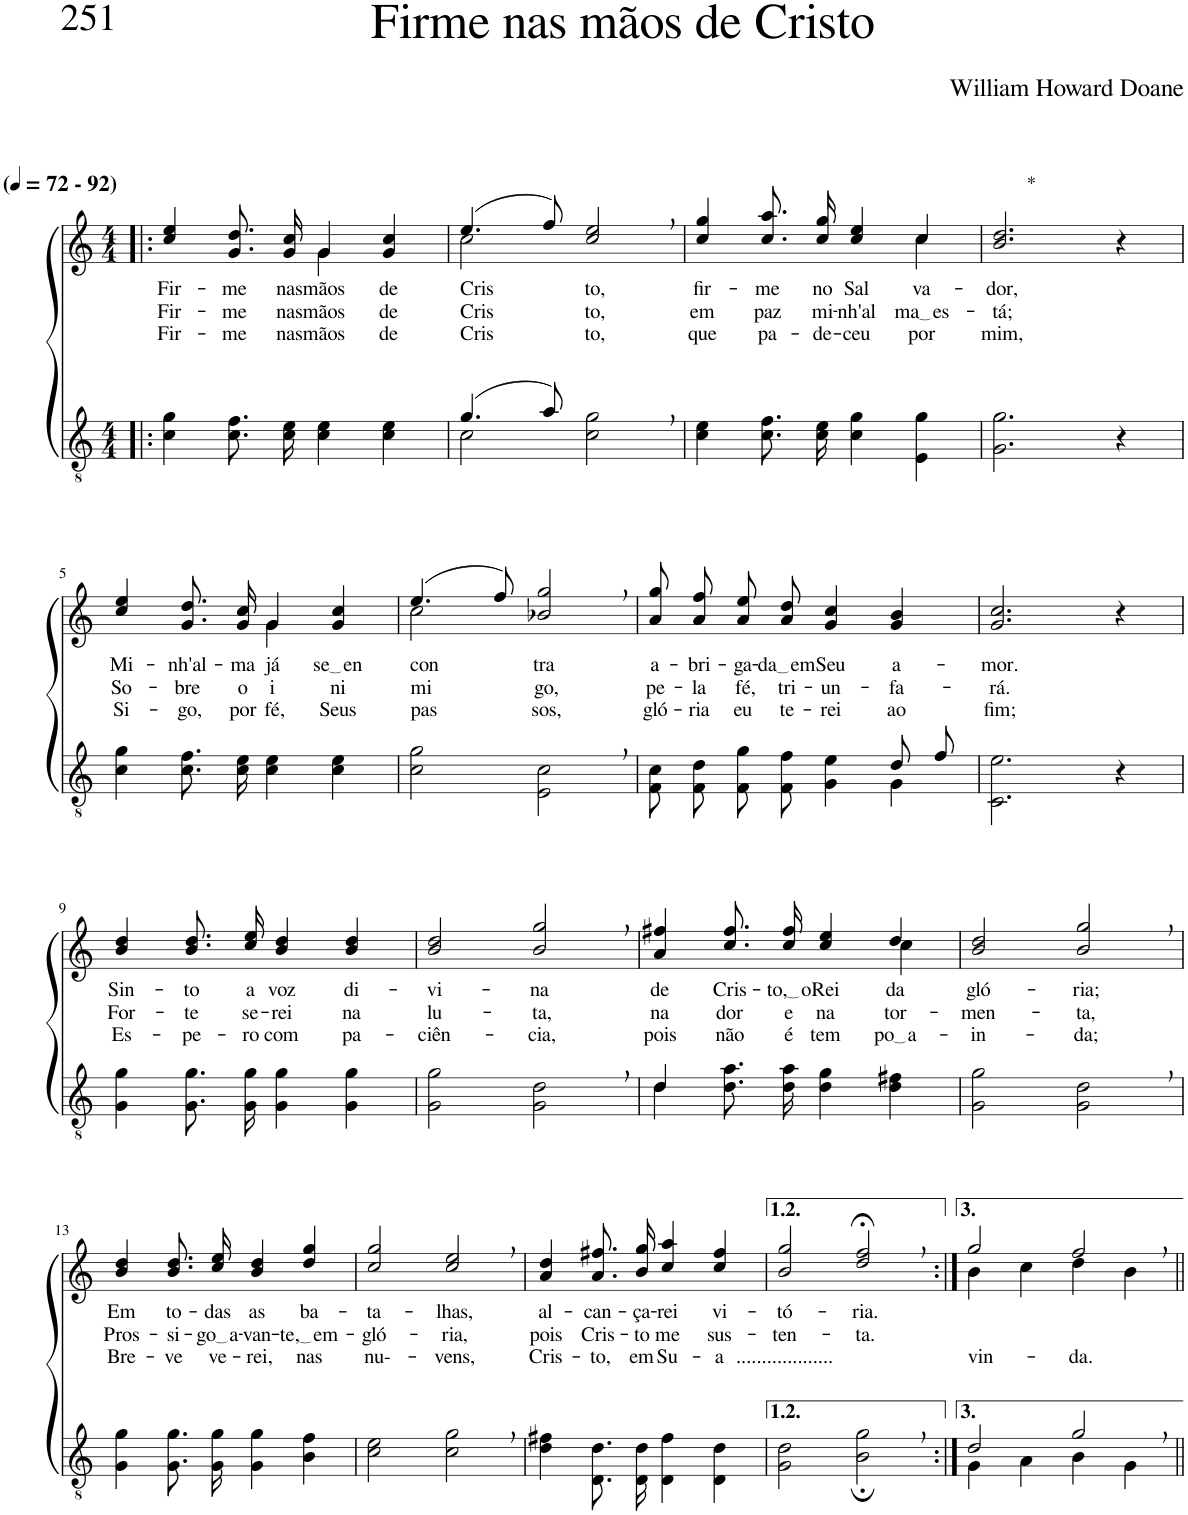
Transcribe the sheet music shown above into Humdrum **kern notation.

**kern	**kern	**text	**text	**text
*part2	*part1	*part1	*part1	*part1
*staff2	*staff1	*staff1	*staff1	*staff1
*I"Parte III e IV	*I"Parte I e II	*	*	*
*clefGv2	*clefG2	*	*	*
*Trd3c5	*Trd3c5	*	*	*
*k[]	*k[]	*	*	*
*M4/4	*M4/4	*	*	*
*MM72	*MM72	*	*	*
=1!|:	=1!|:	=1!|:	=1!|:	=1!|:
!	!LO:TX:a:B:t=(	!	!	!
!	!LO:TX:a:B:t=- 92)	!	!	!
!	!	!LO:LY:b	!LO:LY:b	!LO:LY:b
*	*^	*	*	*
4c\ 4g\	4cc/ 4ee/	2ryy	Fir-	Fir-	Fir-
!	!	!	!LO:LY:b	!LO:LY:b	!LO:LY:b
8.c\ 8.f\L	8.g/ 8.dd/L	.	-me	-me	-me
!	!	!	!LO:LY:b	!LO:LY:b	!LO:LY:b
16c\ 16e\Jk	16g/ 16cc/Jk	.	nas	nas	nas
!	!	!	!LO:LY:b	!LO:LY:b	!LO:LY:b
4c\ 4e\	4g/	4g\	mãos	mãos	mãos
!	!	!	!LO:LY:b	!LO:LY:b	!LO:LY:b
4c\ 4e\	4g/ 4cc/	4ryy	de	de	de
=2	=2	=2	=2	=2	=2
*^	*	*	*	*	*
!	!	!	!	!LO:LY:b	!LO:LY:b	!LO:LY:b
(4.g/	2c\	(4.ee/	2cc\	Cris-	Cris-	Cris-
8a/)	.	8ff/)	.	.	.	.
!	!	!	!	!LO:LY:b	!LO:LY:b	!LO:LY:b
2ryy	2c\ 2g\	2cc/, 2ee/,	2ryy	-to,	-to,	-to,
=3	=3	=3	=3	=3	=3	=3
!	!	!	!	!LO:LY:b	!LO:LY:b	!LO:LY:b
*v	*v	*	*	*	*	*
4c\ 4e\	4cc/ 4gg/	2.ryy	fir-	em	que
!	!	!	!LO:LY:b	!LO:LY:b	!LO:LY:b
8.c\ 8.f\L	8.cc\ 8.aa\L	.	-me	paz	pa-
!	!	!	!LO:LY:b	!LO:LY:b	!LO:LY:b
16c\ 16e\Jk	16cc\ 16gg\Jk	.	no	mi-	-de-
!	!	!	!LO:LY:b	!LO:LY:b	!LO:LY:b
4c\ 4g\	4cc/ 4ee/	.	Sal-	-nh'al	-ceu
!	!	!	!LO:LY:b	!LO:LY:b	!LO:LY:b
4E\ 4g\	4cc/	4cc\	-va-	ma es	por
=4	=4	=4	=4	=4	=4
!	!LO:TX:a:t=*	!	!	!	!
!	!	!	!LO:LY:b	!LO:LY:b	!LO:LY:b
*	*v	*v	*	*	*
2.G\ 2.g\	2.b/ 2.dd/	-dor,	tá;	mim,
4r	4r	.	.	.
!!LO:LB:g=z
=5	=5	=5	=5	=5
!	!	!LO:LY:b	!LO:LY:b	!LO:LY:b
*	*^	*	*	*
4c\ 4g\	4cc/ 4ee/	2ryy	Mi-	So-	Si-
!	!	!	!LO:LY:b	!LO:LY:b	!LO:LY:b
8.c\ 8.f\L	8.g/ 8.dd/L	.	-nh'al-	-bre	-go,
!	!	!	!LO:LY:b	!LO:LY:b	!LO:LY:b
16c\ 16e\Jk	16g/ 16cc/Jk	.	-ma	o	por
!	!	!	!LO:LY:b	!LO:LY:b	!LO:LY:b
4c\ 4e\	4g/	4g\	já	-i-	fé,
!	!	!	!LO:LY:b	!LO:LY:b	!LO:LY:b
4c\ 4e\	4g/ 4cc/	4ryy	se en	-ni-	Seus
=6	=6	=6	=6	=6	=6
!	!	!	!LO:LY:b	!LO:LY:b	!LO:LY:b
2c\ 2g\	(4.ee/	2cc\	con-	-mi-	pas-
.	8ff/)	.	.	.	.
!	!	!	!LO:LY:b	!LO:LY:b	!LO:LY:b
2E\, 2c\,	2b-X/, 2gg/,	2ryy	-tra	-go,	-sos,
=7	=7	=7	=7	=7	=7
*^	*	*	*	*	*
!	!	!	!	!LO:LY:b	!LO:LY:b	!LO:LY:b
*	*	*v	*v	*	*	*
2ryy	8F/ 8c/L	8a\ 8gg\L	a-	pe-	gló-
!	!	!	!LO:LY:b	!LO:LY:b	!LO:LY:b
.	8F/ 8d/J	8a\ 8ff\J	-bri-	-la	-ria
!	!	!	!LO:LY:b	!LO:LY:b	!LO:LY:b
.	8F\ 8g\L	8a\ 8ee\L	-ga-	fé,	eu
!	!	!	!LO:LY:b	!LO:LY:b	!LO:LY:b
.	8F\ 8f\J	8a\ 8dd\J	da em	tri-	te-
!	!	!	!LO:LY:b	!LO:LY:b	!LO:LY:b
4ryy	4G\ 4e\	4g/ 4cc/	Seu	-un-	-rei
!	!	!	!LO:LY:b	!LO:LY:b	!LO:LY:b
8d/L	4G\	4g/ 4b/	a-	-fa-	ao
8f/J	.	.	.	.	.
*v	*v	*	*	*	*
=8	=8	=8	=8	=8
!	!	!LO:LY:b	!LO:LY:b	!LO:LY:b
2.C\ 2.e\	2.g/ 2.cc/	-mor.	-rá.	fim;
4r	4r	.	.	.
!!LO:LB:g=z
=9	=9	=9	=9	=9
!	!	!LO:LY:b	!LO:LY:b	!LO:LY:b
4G\ 4g\	4b/ 4dd/	Sin-	For-	Es-
!	!	!LO:LY:b	!LO:LY:b	!LO:LY:b
8.G\ 8.g\L	8.b\ 8.dd\L	-to	-te	-pe-
!	!	!LO:LY:b	!LO:LY:b	!LO:LY:b
16G\ 16g\Jk	16cc\ 16ee\Jk	a	se-	-ro
!	!	!LO:LY:b	!LO:LY:b	!LO:LY:b
4G\ 4g\	4b/ 4dd/	voz	-rei	com
!	!	!LO:LY:b	!LO:LY:b	!LO:LY:b
4G\ 4g\	4b/ 4dd/	di-	na	pa-
=10	=10	=10	=10	=10
!	!	!LO:LY:b	!LO:LY:b	!LO:LY:b
2G\ 2g\	2b/ 2dd/	-vi-	lu-	-ciên-
!	!	!LO:LY:b	!LO:LY:b	!LO:LY:b
2G\, 2d\,	2b/, 2gg/,	-na	-ta,	-cia,
=11	=11	=11	=11	=11
*^	*	*	*	*
!	!	!	!LO:LY:b	!LO:LY:b	!LO:LY:b
*	*	*^	*	*	*
4d\	4d/	4a/ 4ff#X/	2.ryy	de	na	pois
!	!	!	!	!LO:LY:b	!LO:LY:b	!LO:LY:b
8.d\ 8.a\L	2.ryy	8.cc\ 8.ff#\L	.	Cris-	dor	não
!	!	!	!	!LO:LY:b	!LO:LY:b	!LO:LY:b
16d\ 16a\Jk	.	16cc\ 16ff#\Jk	.	to, o	e	é
!	!	!	!	!LO:LY:b	!LO:LY:b	!LO:LY:b
4d\ 4g\	.	4cc/ 4ee/	.	Rei	na	tem-
!	!	!	!	!LO:LY:b	!LO:LY:b	!LO:LY:b
4d\ 4f#X\	.	4dd/	4cc\	da	tor-	po a
*v	*v	*	*	*	*	*
=12	=12	=12	=12	=12	=12
!	!	!	!LO:LY:b	!LO:LY:b	!LO:LY:b
*	*v	*v	*	*	*
2G\ 2g\	2b/ 2dd/	gló-	-men-	-in-
!	!	!LO:LY:b	!LO:LY:b	!LO:LY:b
2G\, 2d\,	2b/, 2gg/,	-ria;	-ta,	-da;
!!LO:LB:g=z
=13	=13	=13	=13	=13
!	!	!LO:LY:b	!LO:LY:b	!LO:LY:b
4G\ 4g\	4b/ 4dd/	Em	Pros-	Bre-
!	!	!LO:LY:b	!LO:LY:b	!LO:LY:b
8.G\ 8.g\L	8.b\ 8.dd\L	to-	-si-	-ve
!	!	!LO:LY:b	!LO:LY:b	!LO:LY:b
16G\ 16g\Jk	16cc\ 16ee\Jk	-das	go a	ve-
!	!	!LO:LY:b	!LO:LY:b	!LO:LY:b
4G\ 4g\	4b/ 4dd/	as	-van-	-rei,
!	!	!LO:LY:b	!LO:LY:b	!LO:LY:b
4B\ 4f\	4dd/ 4gg/	ba-	te, em	nas
=14	=14	=14	=14	=14
!	!	!LO:LY:b	!LO:LY:b	!LO:LY:b
2c\ 2e\	2cc/ 2gg/	-ta-	-gló-	nu--
!	!	!LO:LY:b	!LO:LY:b	!LO:LY:b
2c\, 2g\,	2cc/, 2ee/,	-lhas,	-ria,	-vens,
=15	=15	=15	=15	=15
!	!	!LO:LY:b	!LO:LY:b	!LO:LY:b
4d\ 4f#X\	4a/ 4dd/	al-	pois	Cris-
!	!	!LO:LY:b	!LO:LY:b	!LO:LY:b
8.D/ 8.d/L	8.a\ 8.ff#X\L	-can-	Cris-	-to,
!	!	!LO:LY:b	!LO:LY:b	!LO:LY:b
16D/ 16d/Jk	16b\ 16gg\Jk	-ça-	-to	em
!	!	!LO:LY:b	!LO:LY:b	!LO:LY:b
4D\ 4f#\	4cc/ 4aa/	-rei	me	Su-
!	!	!LO:LY:b	!LO:LY:b	!LO:LY:b
4D\ 4d\	4cc/ 4ff#/	vi-	sus-	-a
=16	=16	=16	=16	=16
!	!	!LO:LY:b	!LO:LY:b	!LO:LY:b
2G\ 2d\	2b/ 2gg/	-tó-	-ten-	...................
!	!	!LO:LY:b	!LO:LY:b	!
2B\;, 2g\;,	2dd/;<, 2ff/;<,	-ria.	-ta.	.
=17:|!	=17:|!	=17:|!	=17:|!	=17:|!
*^	*^	*	*	*
!	!	!	!	!	!	!LO:LY:b
2d/	4G\	2gg/	4b\	.	.	vin-
.	4A\	.	4cc\	.	.	.
!	!	!	!	!	!	!LO:LY:b
2g,/	4B\	2ff,/	4dd\	.	.	-da.
.	4G\	.	4b\	.	.	.
*v	*v	*	*	*	*	*
*	*v	*v	*	*	*
=||	=||	=||	=||	=||
*-	*-	*-	*-	*-
